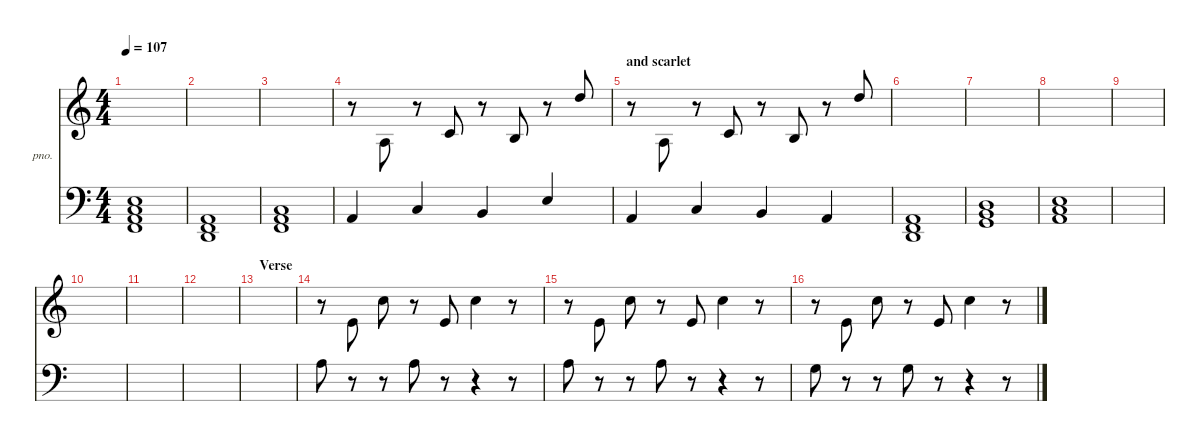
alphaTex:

\defaultSystemsLayout 4
\hideDynamics
\bracketExtendMode nobrackets
\firstSystemTrackNameOrientation horizontal
\otherSystemsTrackNameOrientation horizontal
\track ("Acoustic Piano" "pno.") {defaultSystemsLayout 4 solo instrument acousticgrandpiano}
\staff {score}
\tuning (E4 B3 G3 D3 A2 E2)
\ts (4 4)
\tempo 107
\clef g2
\scale
1.08858
\ks aminor
|
\scale
0.964579 |
\scale
0.964579 |
\scale
0.982263 r.8{beam Down} 2.3.8{beam Up} r.8{beam Up} 1.2.8{beam Up} r.8{beam Up} 0.2.8{beam Up} r.8{beam Up} 19.3.8{beam Up} |
\section ("" "and scarlet")
\scale
1.093 r.8{beam Down} 2.3.8{beam Up} r.8{beam Up} 1.2.8{beam Up} r.8{beam Up} 0.2.8{beam Up} r.8{beam Up} 19.3.8{beam Up} |
\scale
0.969 |
\scale
0.969 |
\scale
0.969 |
\scale
1.08858 |
\scale
0.964579 |
\scale
0.964579 |
\scale
0.982263 |
\section ("" "Verse")
\scale
1.093 |
\scale
0.969 r.8{beam Down} 5.2.8{dy f beam Up} 8.1.8{beam Down} r.8{beam Down} 5.2.8{beam Up} 8.1.4{beam Down} r.8{beam Down} |
\scale
0.969 r.8{beam Down} 5.2.8{beam Up} 8.1.8{beam Down} r.8{beam Down} 5.2.8{beam Up} 8.1.4{beam Down} r.8{beam Down} |
\scale
0.969 r.8{beam Down} 5.2.8{beam Up} 8.1.8{beam Down} r.8{beam Down} 5.2.8{beam Up} 8.1.4{beam Down} r.8{beam Down}
\staff {score}
\tuning (G2 D2 A1 E1 B0)
\clef f4
\ottava regular
\simile none
\scale
1.08858
\ks aminor
(13.4 22.5 5.1 14.2).1{dy mf beam Up} |
\scale
0.964579 (10.4 18.5 2.1).1{beam Up} |
\scale
0.964579 (13.4 22.5 5.1).1{beam Up} |
\scale
0.982263 2.1.4{beam Up} 5.1.4{beam Up} 4.1.4{beam Up} 19.3.4{beam Up} |
\scale
1.093 2.1.4{beam Up} 5.1.4{beam Up} 4.1.4{beam Up} 2.1.4{beam Up} |
\scale
0.969 (10.4 18.5 2.1).1{beam Up} |
\scale
0.969 (0.1 9.2 17.3).1{beam Up} |
\scale
0.969 (12.3 10.2 9.1).1{beam Up} |
\scale
1.08858 |
\scale
0.964579 |
\scale
0.964579 |
\scale
0.982263 |
\scale
1.093 |
\scale
0.969 14.1.8{dy f beam Down} r.8{beam Down} r.8{beam Down} 19.2.8{beam Down} r.8{beam Down} r.4{beam Down} r.8{beam Down} |
\scale
0.969 14.1.8{beam Down} r.8{beam Down} r.8{beam Down} 19.2.8{beam Down} r.8{beam Down} r.4{beam Down} r.8{beam Down} |
\scale
0.969 12.1.8{beam Down} r.8{beam Down} r.8{beam Down} 12.1.8{beam Down} r.8{beam Down} r.4{beam Down} r.8{beam Down}
